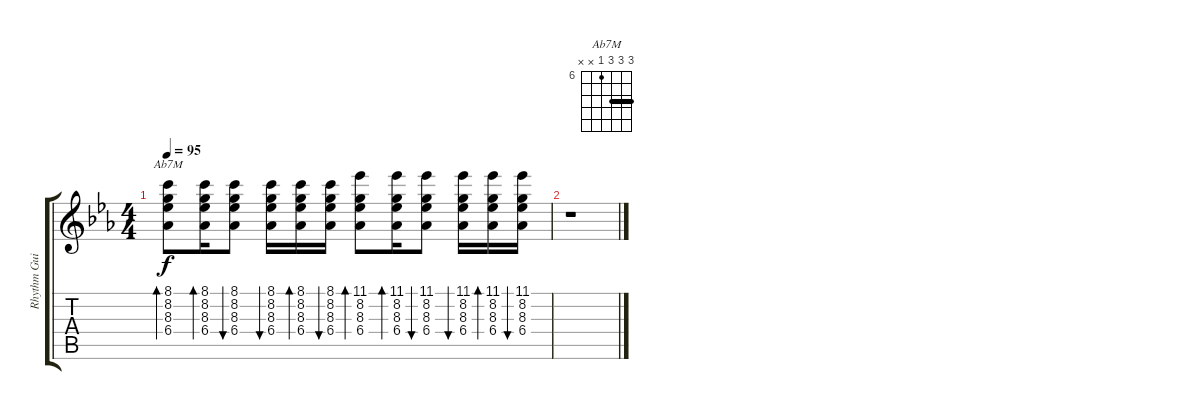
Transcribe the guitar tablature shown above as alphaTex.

\track ("Rhythm Guitar" "Rhythm Gui") {instrument acousticguitarsteel}
\staff {score tabs}
\tuning (E4 B3 G3 D3 A2 E2) {hide}
\chord ("Ab7M" 8 8 8 6 x x) {firstfret 6 barre 8}
\ts (4 4)
\tempo 95
\clef g2
\ks eb
(8.1 8.2 8.3 6.4).8{bd 30 ch "Ab7M" dy f} (8.1 8.2 8.3 6.4).16{bd 30} (8.1 8.2 8.3 6.4).8{bu 30} (8.1 8.2 8.3 6.4).16{bu 30} (8.1 8.2 8.3 6.4).16{bd 30} (8.1 8.2 8.3 6.4).16{bu 30} (11.1 8.2 8.3 6.4).8{bd 30} (11.1 8.2 8.3 6.4).16{bd 30} (11.1 8.2 8.3 6.4).8{bu 30} (11.1 8.2 8.3 6.4).16{bu 30} (11.1 8.2 8.3 6.4).16{bd 30} (11.1 8.2 8.3 6.4).16{bu 30} |
r.1
